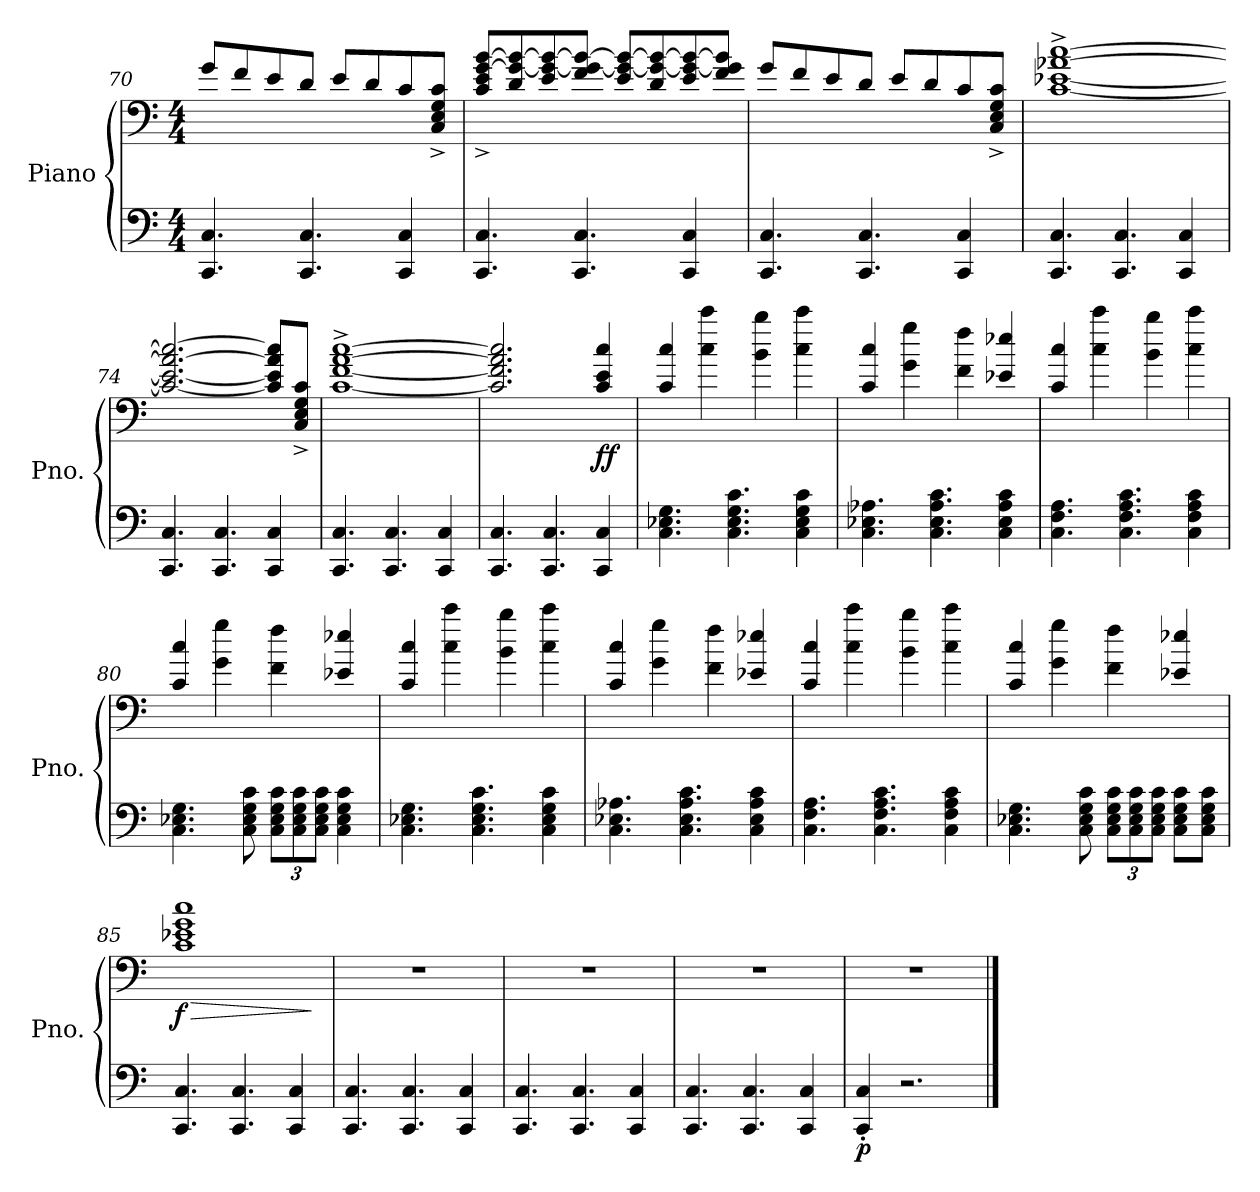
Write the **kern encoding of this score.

**kern	**kern	**dynam
*part1	*part1	*part1
*staff2	*staff1	*staff1/2
*I"Piano	*	*
*I'Pno.	*	*
*clefF4	*clefF4	*
*k[]	*k[]	*
*M4/4	*M4/4	*
=70	=70	=70
4.CC/ 4.C/	8g/L	.
.	8f/	.
.	8e/	.
4.CC/ 4.C/	8d/J	.
.	8e/L	.
.	8d/	.
4CC/ 4C/	8c/	.
.	8C/^ 8E/^ 8G/^ 8c/^J	.
!!LO:LB:g=z
=71	=71	=71
4.CC/ 4.C/	8c/^ 8e/^ [8g/^ [8b/^L	.
.	8d/ 8g/_ 8b/_	.
.	8e/ 8g/_ 8b/_	.
4.CC/ 4.C/	8f/ 8g/_ 8b/_J	.
.	8e/ 8g/_ 8b/_L	.
.	8d/ 8g/_ 8b/_	.
4CC/ 4C/	8e/ 8g/_ 8b/_	.
.	8f/ 8g/] 8b/]J	.
=72	=72	=72
4.CC/ 4.C/	8g/L	.
.	8f/	.
.	8e/	.
4.CC/ 4.C/	8d/J	.
.	8e/L	.
.	8d/	.
4CC/ 4C/	8c/	.
.	8C/^ 8E/^ 8G/^ 8c/^J	.
=73	=73	=73
4.CC/ 4.C/	[1c^ [1e-X^ [1a-X^ [1cc^	.
4.CC/ 4.C/	.	.
4CC/ 4C/	.	.
=74	=74	=74
4.CC/ 4.C/	2.c/_ 2.e-/_ 2.a-/_ 2.cc/_	.
4.CC/ 4.C/	.	.
4CC/ 4C/	8c/] 8e-/] 8a-/] 8cc/]L	.
.	8C/^ 8E/^ 8G/^ 8c/^J	.
=75	=75	=75
4.CC/ 4.C/	[1c^ [1f^ [1a^ [1cc^	.
4.CC/ 4.C/	.	.
4CC/ 4C/	.	.
!!LO:PB:g=z
=76	=76	=76
4.CC/ 4.C/	2.c/] 2.f/] 2.a/] 2.cc/]	.
4.CC/ 4.C/	.	.
!	!	!LO:DY:b
4CC/ 4C/	4c/ 4e/ 4cc/	ff
=77	=77	=77
4.C\ 4.E-X\ 4.G\	4c/ 4cc/	.
.	4cc\ 4ccc\	.
4.C\ 4.E-\ 4.G\ 4.c\	.	.
.	4b\ 4bb\	.
4C\ 4E-\ 4G\ 4c\	4cc\ 4ccc\	.
=78	=78	=78
4.C\ 4.E-X\ 4.A-X\	4c/ 4cc/	.
.	4g\ 4gg\	.
4.C\ 4.E-\ 4.A-\ 4.c\	.	.
.	4f\ 4ff\	.
4C\ 4E-\ 4A-\ 4c\	4e-X/ 4ee-X/	.
=79	=79	=79
4.C\ 4.F\ 4.A\	4c/ 4cc/	.
.	4cc\ 4ccc\	.
4.C\ 4.F\ 4.A\ 4.c\	.	.
.	4b\ 4bb\	.
4C\ 4F\ 4A\ 4c\	4cc\ 4ccc\	.
=80	=80	=80
4.C\ 4.E-X\ 4.G\	4c/ 4cc/	.
.	4g\ 4gg\	.
8C\ 8E-\ 8G\ 8c\	.	.
*Xbrackettup	*	*
12C\ 12E-\ 12G\ 12c\L	4f\ 4ff\	.
12C\ 12E-\ 12G\ 12c\	.	.
12C\ 12E-\ 12G\ 12c\J	.	.
4C\ 4E-\ 4G\ 4c\	4e-X/ 4ee-X/	.
=81	=81	=81
4.C\ 4.E-X\ 4.G\	4c/ 4cc/	.
.	4cc\ 4ccc\	.
4.C\ 4.E-\ 4.G\ 4.c\	.	.
.	4b\ 4bb\	.
4C\ 4E-\ 4G\ 4c\	4cc\ 4ccc\	.
=82	=82	=82
4.C\ 4.E-X\ 4.A-X\	4c/ 4cc/	.
.	4g\ 4gg\	.
4.C\ 4.E-\ 4.A-\ 4.c\	.	.
.	4f\ 4ff\	.
4C\ 4E-\ 4A-\ 4c\	4e-X/ 4ee-X/	.
!!LO:LB:g=z
=83	=83	=83
4.C\ 4.F\ 4.A\	4c/ 4cc/	.
.	4cc\ 4ccc\	.
4.C\ 4.F\ 4.A\ 4.c\	.	.
.	4b\ 4bb\	.
4C\ 4F\ 4A\ 4c\	4cc\ 4ccc\	.
=84	=84	=84
4.C\ 4.E-X\ 4.G\	4c/ 4cc/	.
.	4g\ 4gg\	.
8C\ 8E-\ 8G\ 8c\	.	.
12C\ 12E-\ 12G\ 12c\L	4f\ 4ff\	.
12C\ 12E-\ 12G\ 12c\	.	.
12C\ 12E-\ 12G\ 12c\J	.	.
8C\ 8E-\ 8G\ 8c\L	4e-X/ 4ee-X/	.
8C\ 8E-\ 8G\ 8c\J	.	.
=85	=85	=85
!	!	!LO:HP:b
!	!	!LO:DY:n=1:b
4.CC/ 4.C/	1c 1e-X 1g 1cc	> f
4.CC/ 4.C/	.	.
4CC/ 4C/	.	.
.	.	]
=86	=86	=86
4.CC/ 4.C/	1r	.
4.CC/ 4.C/	.	.
4CC/ 4C/	.	.
=87	=87	=87
4.CC/ 4.C/	1r	.
4.CC/ 4.C/	.	.
4CC/ 4C/	.	.
=88	=88	=88
4.CC/ 4.C/	1r	.
4.CC/ 4.C/	.	.
4CC/ 4C/	.	.
=89	=89	=89
!	!	!LO:DY:b=2
4CC/' 4C/'	1r	p
2.r	.	.
==	==	==
*-	*-	*-
